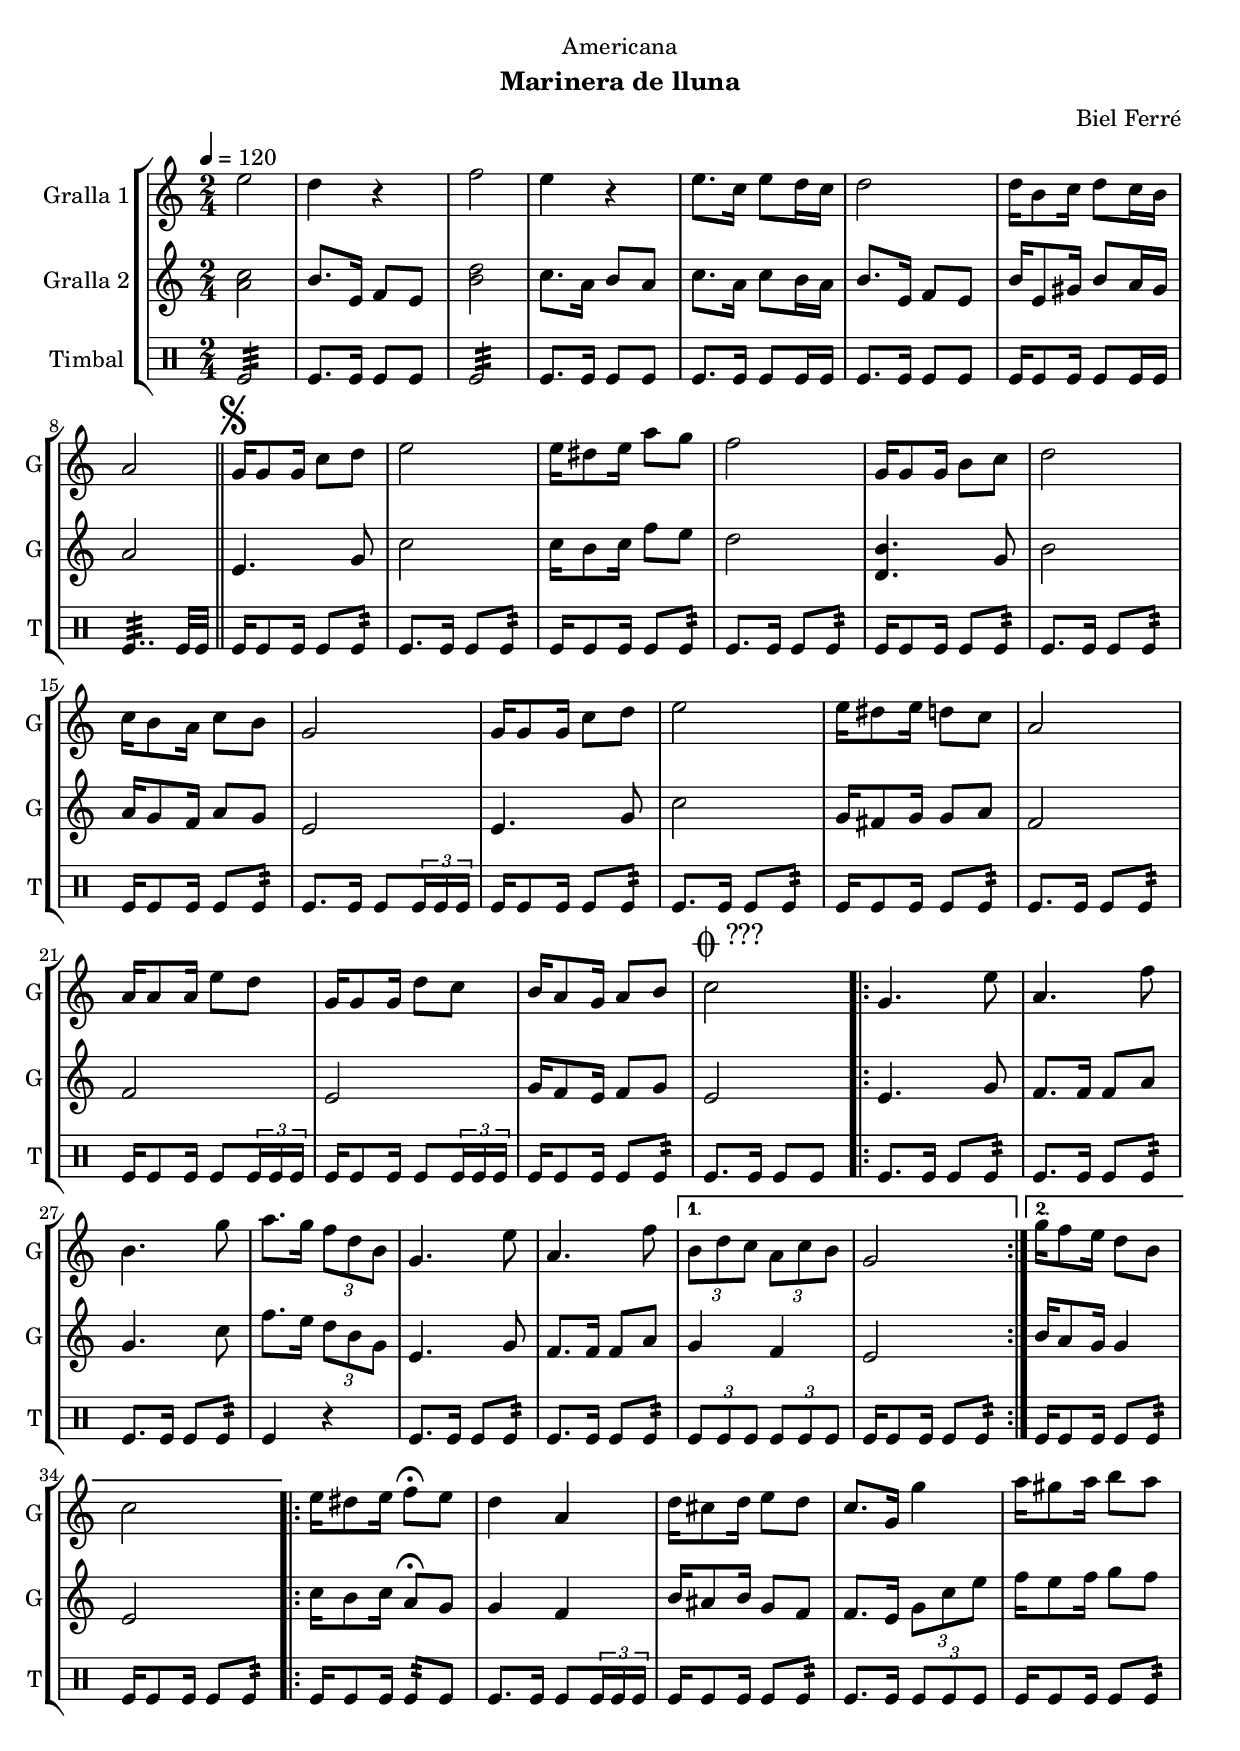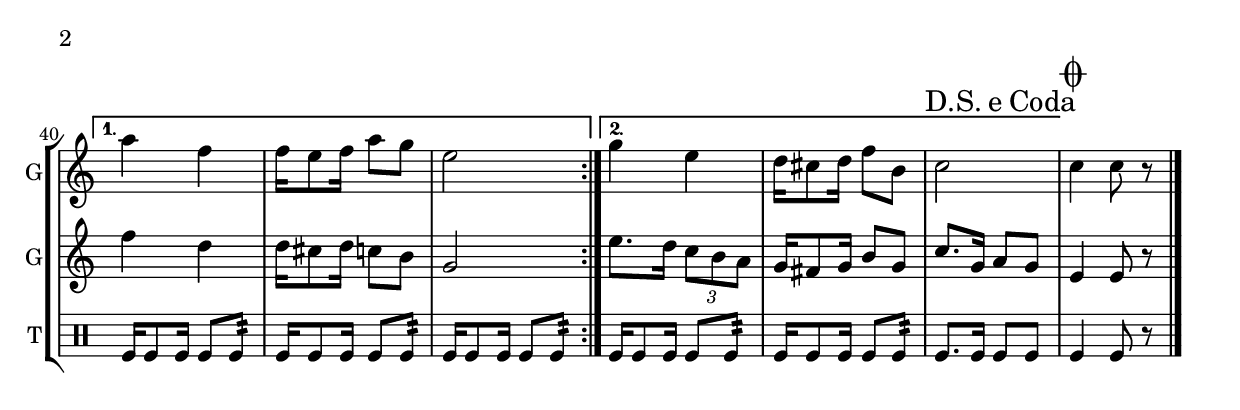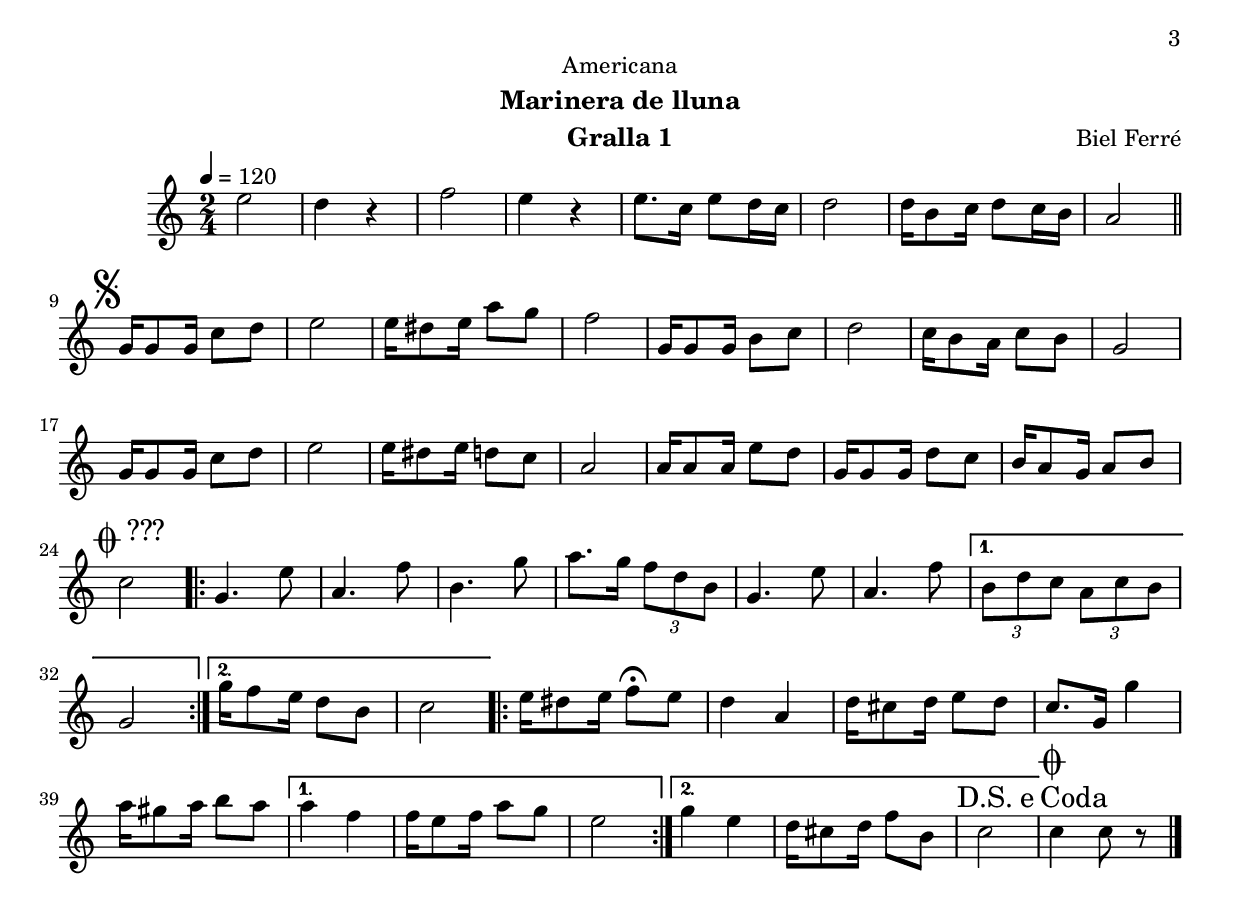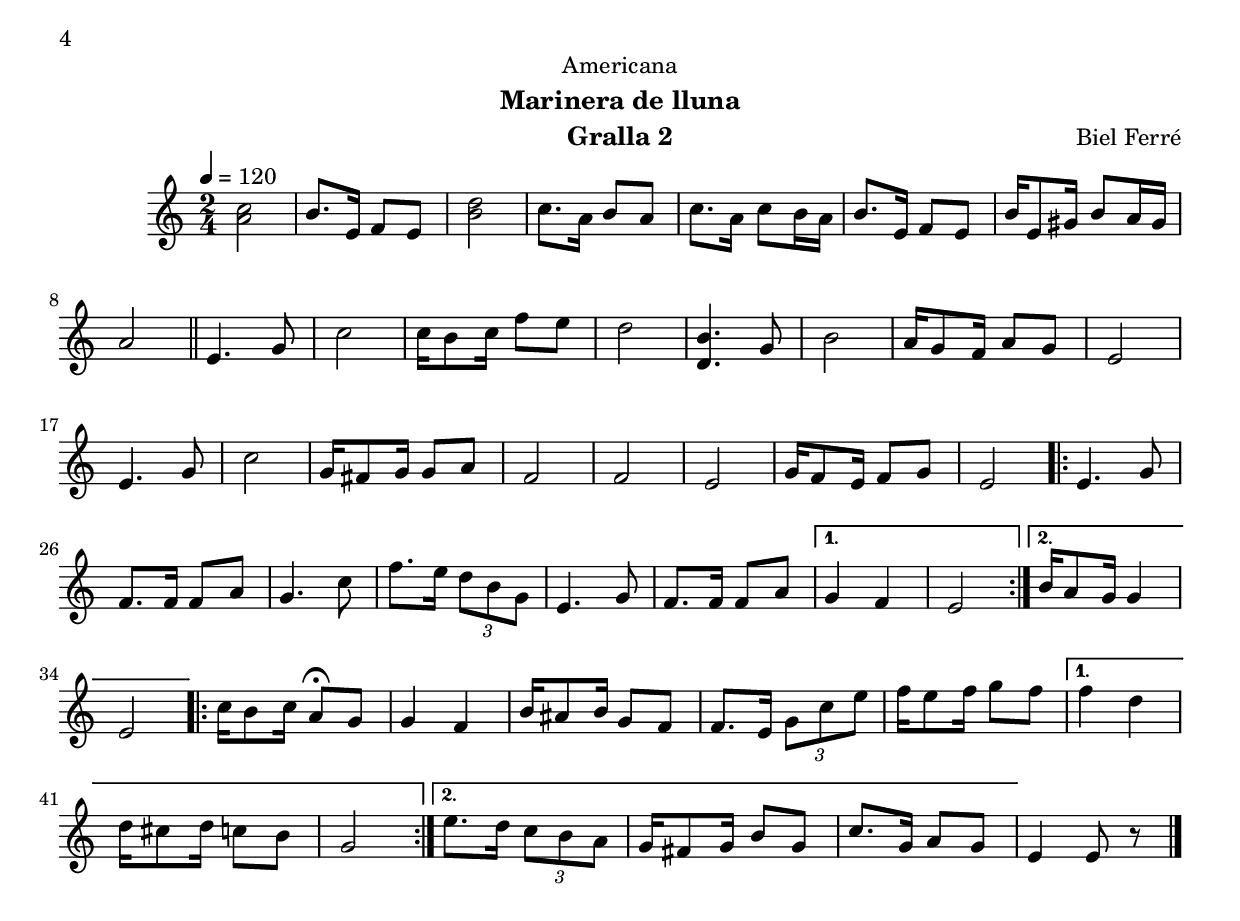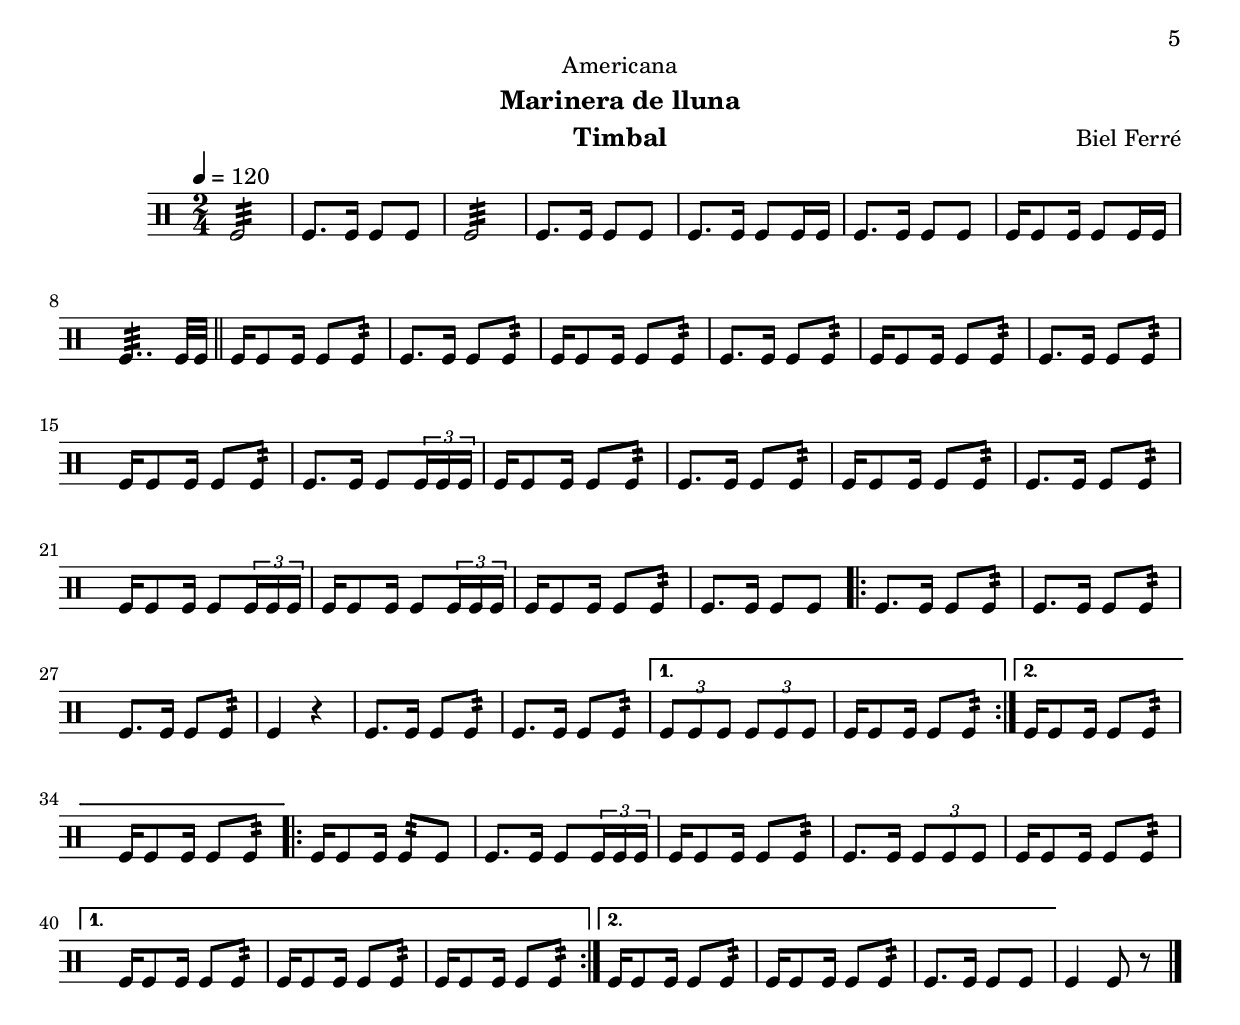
\version "2.16.2"

\header {
  dedication="Americana"
  title=""
  subtitle="Marinera de lluna"
  subsubtitle=""
  poet=""
  meter=""
  piece=""
  composer="Biel Ferré"
  arranger=""
  opus=""
  instrument=""
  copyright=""
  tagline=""
}

liniaroAa =
\relative e''
{
  \tempo 4=120
  \clef treble
  \key c \major
  \time 2/4
  e2  |
  d4 r  |
  f2  |
  e4 r  |
  %05
  e8. c16 e8 d16 c  |
  d2  |
  d16 b8 c16 d8 c16 b  |
  a2  \bar "||"
  \mark \markup {\musicglyph #"scripts.segno"} g16 g8 g16 c8 d  |
  %10
  e2  |
  e16 dis8 e16 a8 g  |
  f2  |
  g,16 g8 g16 b8 c  |
  d2  |
  %15
  c16 b8 a16 c8 b  |
  g2  |
  g16 g8 g16 c8 d  |
  e2  |
  e16 dis8 e16 d8 c  |
  %20
  a2  |
  a16 a8 a16 e'8 d  |
  g,16 g8 g16 d'8 c  |
  b16 a8 g16 a8 b  |
  \mark \markup {\musicglyph #"scripts.coda" ???} c2  |
  %25
  \repeat volta 2 { g4. e'8  |
  a,4. f'8  |
  b,4. g'8  |
  a8. g16 \times 2/3 { f8 d b }  |
  g4. e'8  |
  %30
  a,4. f'8 }
  \alternative { { \times 2/3 { b,8 d c } \times 2/3 { a c b }  |
  g2 }
  { g'16 f8 e16 d8 b  |
  c2 } }
  %35
  \repeat volta 2 { e16 dis8 e16 f8\fermata e  |
  d4 a  |
  d16 cis8 d16 e8 d  |
  c8. g16 g'4  |
  a16 gis8 a16 b8 a }
  %40
  \alternative { { a4 f  |
  f16 e8 f16 a8 g  |
  e2 }
  { g4 e  |
  d16 cis8 d16 f8 b,  |
  %45
  \mark \markup {D.S. e Coda} c2 } }
  \mark \markup {\musicglyph #"scripts.coda"} c4 c8 r  \bar "|."
}

liniaroAb =
\relative a'
{
  \tempo 4=120
  \clef treble
  \key c \major
  \time 2/4
  <a c>2  |
  b8. e,16 f8 e  |
  <b' d>2  |
  c8. a16 b8 a  |
  %05
  c8. a16 c8 b16 a  |
  b8. e,16 f8 e  |
  b'16 e,8 gis16 b8 a16 gis  |
  a2  \bar "||"
  e4. g8  |
  %10
  c2  |
  c16 b8 c16 f8 e  |
  d2  |
  <d, b'>4. g8  |
  b2  |
  %15
  a16 g8 f16 a8 g  |
  e2  |
  e4. g8  |
  c2  |
  g16 fis8 g16 g8 a  |
  %20
  f2  |
  f2  |
  e2  |
  g16 f8 e16 f8 g  |
  e2  |
  %25
  \repeat volta 2 { e4. g8  |
  f8. f16 f8 a  |
  g4. c8  |
  f8. e16 \times 2/3 { d8 b g }  |
  e4. g8  |
  %30
  f8. f16 f8 a }
  \alternative { { g4 f  |
  e2 }
  { b'16 a8 g16 g4  |
  e2 } }
  %35
  \repeat volta 2 { c'16 b8 c16 a8\fermata g  |
  g4 f  |
  b16 ais8 b16 g8 f  |
  f8. e16 \times 2/3 { g8 c e }  |
  f16 e8 f16 g8 f }
  %40
  \alternative { { f4 d  |
  d16 cis8 d16 c8 b  |
  g2 }
  { e'8. d16 \times 2/3 { c8 b a }  |
  g16 fis8 g16 b8 g  |
  %45
  c8. g16 a8 g } }
  e4 e8 r  \bar "|."
}

liniaroAc =
\drummode
{
  \tempo 4=120
  \time 2/4
  tomfl2:32  |
  tomfl8. tomfl16 tomfl8 tomfl  |
  tomfl2:32  |
  tomfl8. tomfl16 tomfl8 tomfl  |
  %05
  tomfl8. tomfl16 tomfl8 tomfl16 tomfl  |
  tomfl8. tomfl16 tomfl8 tomfl  |
  tomfl16 tomfl8 tomfl16 tomfl8 tomfl16 tomfl  |
  tomfl4..:32 tomfl32 tomfl  \bar "||"
  tomfl16 tomfl8 tomfl16 tomfl8 tomfl:32  |
  %10
  tomfl8. tomfl16 tomfl8 tomfl:32  |
  tomfl16 tomfl8 tomfl16 tomfl8 tomfl:32  |
  tomfl8. tomfl16 tomfl8 tomfl:32  |
  tomfl16 tomfl8 tomfl16 tomfl8 tomfl:32  |
  tomfl8. tomfl16 tomfl8 tomfl:32  |
  %15
  tomfl16 tomfl8 tomfl16 tomfl8 tomfl:32  |
  tomfl8. tomfl16 tomfl8 \times 2/3 { tomfl16 tomfl tomfl }  |
  tomfl16 tomfl8 tomfl16 tomfl8 tomfl:32  |
  tomfl8. tomfl16 tomfl8 tomfl:32  |
  tomfl16 tomfl8 tomfl16 tomfl8 tomfl:32  |
  %20
  tomfl8. tomfl16 tomfl8 tomfl:32  |
  tomfl16 tomfl8 tomfl16 tomfl8 \times 2/3 { tomfl16 tomfl tomfl }  |
  tomfl16 tomfl8 tomfl16 tomfl8 \times 2/3 { tomfl16 tomfl tomfl }  |
  tomfl16 tomfl8 tomfl16 tomfl8 tomfl:32  |
  tomfl8. tomfl16 tomfl8 tomfl  |
  %25
  \repeat volta 2 { tomfl8. tomfl16 tomfl8 tomfl:32  |
  tomfl8. tomfl16 tomfl8 tomfl:32  |
  tomfl8. tomfl16 tomfl8 tomfl:32  |
  tomfl4 r  |
  tomfl8. tomfl16 tomfl8 tomfl:32  |
  %30
  tomfl8. tomfl16 tomfl8 tomfl:32 }
  \alternative { { \times 2/3 { tomfl8 tomfl tomfl } \times 2/3 { tomfl tomfl tomfl }  |
  tomfl16 tomfl8 tomfl16 tomfl8 tomfl:32 }
  { tomfl16 tomfl8 tomfl16 tomfl8 tomfl:32  |
  tomfl16 tomfl8 tomfl16 tomfl8 tomfl:32 } }
  %35
  \repeat volta 2 { tomfl16 tomfl8 tomfl16 tomfl8:32 tomfl  |
  tomfl8. tomfl16 tomfl8 \times 2/3 { tomfl16 tomfl tomfl }  |
  tomfl16 tomfl8 tomfl16 tomfl8 tomfl:32  |
  tomfl8. tomfl16 \times 2/3 { tomfl8 tomfl tomfl }  |
  tomfl16 tomfl8 tomfl16 tomfl8 tomfl:32 }
  %40
  \alternative { { tomfl16 tomfl8 tomfl16 tomfl8 tomfl:32  |
  tomfl16 tomfl8 tomfl16 tomfl8 tomfl:32  |
  tomfl16 tomfl8 tomfl16 tomfl8 tomfl:32 }
  { tomfl16 tomfl8 tomfl16 tomfl8 tomfl:32  |
  tomfl16 tomfl8 tomfl16 tomfl8 tomfl:32  |
  %45
  tomfl8. tomfl16 tomfl8 tomfl } }
  tomfl4 tomfl8 r  \bar "|."
}

\bookpart {
  \score {
    \new StaffGroup {
      \override Score.RehearsalMark #'self-alignment-X = #LEFT
      <<
        \new Staff \with {instrumentName = #"Gralla 1" shortInstrumentName = #"G"} \liniaroAa
        \new Staff \with {instrumentName = #"Gralla 2" shortInstrumentName = #"G"} \liniaroAb
        \new DrumStaff \with {instrumentName = #"Timbal" shortInstrumentName = #"T"} \liniaroAc
      >>
    }
    \layout {}
  }
  \score { \unfoldRepeats
    \new StaffGroup {
      \override Score.RehearsalMark #'self-alignment-X = #LEFT
      <<
        \new Staff \with {instrumentName = #"Gralla 1" shortInstrumentName = #"G"} \liniaroAa
        \new Staff \with {instrumentName = #"Gralla 2" shortInstrumentName = #"G"} \liniaroAb
        \new DrumStaff \with {instrumentName = #"Timbal" shortInstrumentName = #"T"} \liniaroAc
      >>
    }
    \midi {
      \set Staff.midiInstrument = "oboe"
      \set DrumStaff.midiInstrument = "drums"
    }
  }
}

\bookpart {
  \header {instrument="Gralla 1"}
  \score {
    \new StaffGroup {
      \override Score.RehearsalMark #'self-alignment-X = #LEFT
      <<
        \new Staff \liniaroAa
      >>
    }
    \layout {}
  }
  \score { \unfoldRepeats
    \new StaffGroup {
      \override Score.RehearsalMark #'self-alignment-X = #LEFT
      <<
        \new Staff \liniaroAa
      >>
    }
    \midi {
      \set Staff.midiInstrument = "oboe"
      \set DrumStaff.midiInstrument = "drums"
    }
  }
}

\bookpart {
  \header {instrument="Gralla 2"}
  \score {
    \new StaffGroup {
      \override Score.RehearsalMark #'self-alignment-X = #LEFT
      <<
        \new Staff \liniaroAb
      >>
    }
    \layout {}
  }
  \score { \unfoldRepeats
    \new StaffGroup {
      \override Score.RehearsalMark #'self-alignment-X = #LEFT
      <<
        \new Staff \liniaroAb
      >>
    }
    \midi {
      \set Staff.midiInstrument = "oboe"
      \set DrumStaff.midiInstrument = "drums"
    }
  }
}

\bookpart {
  \header {instrument="Timbal"}
  \score {
    \new StaffGroup {
      \override Score.RehearsalMark #'self-alignment-X = #LEFT
      <<
        \new DrumStaff \liniaroAc
      >>
    }
    \layout {}
  }
  \score { \unfoldRepeats
    \new StaffGroup {
      \override Score.RehearsalMark #'self-alignment-X = #LEFT
      <<
        \new DrumStaff \liniaroAc
      >>
    }
    \midi {
      \set Staff.midiInstrument = "oboe"
      \set DrumStaff.midiInstrument = "drums"
    }
  }
}

